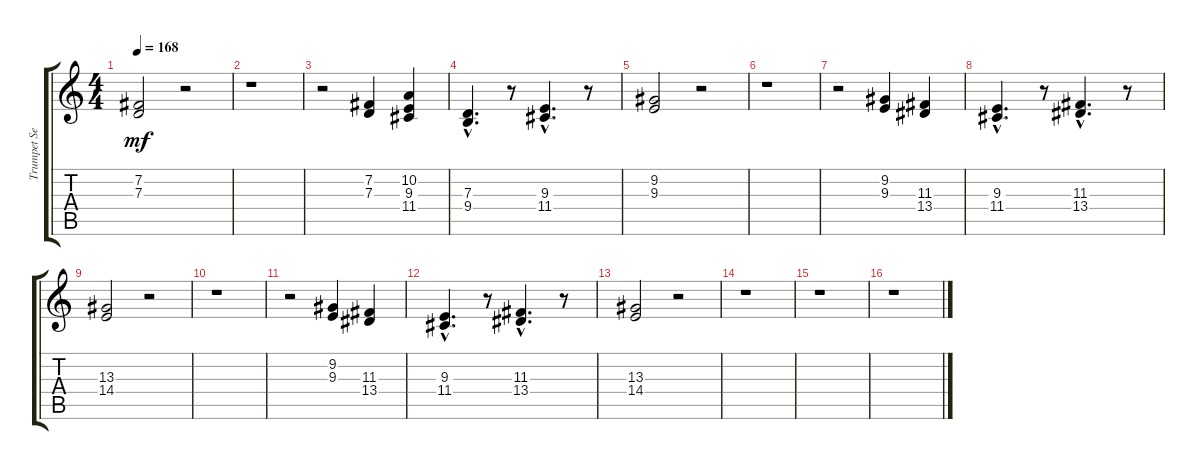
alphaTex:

\track ("Trumpet Section" "Trumpet Se") {instrument trombone}
\staff {score tabs}
\tuning (E4 B3 G3 D3 A2 E2) {hide}
\ts (4 4)
\tempo 168
\clef g2
\ks c
(7.2 7.3).2{dy mf} r.2 |
r.1 |
r.2 (7.2 7.3).4 (10.2 9.3 11.4).4 |
(7.3{hac} 9.4{hac}).4{d} r.8 (9.3{hac} 11.4{hac}).4{d} r.8 |
\section ("" "")
(9.2 9.3).2 r.2 |
r.1 |
r.2 (9.2 9.3).4 (11.3 13.4).4 |
(9.3{hac} 11.4{hac}).4{d} r.8 (11.3{hac} 13.4{hac}).4{d} r.8 |
(13.3 14.4).2 r.2 |
r.1 |
r.2 (9.2 9.3).4 (11.3 13.4).4 |
(9.3{hac} 11.4{hac}).4{d} r.8 (11.3{hac} 13.4{hac}).4{d} r.8 |
(13.3 14.4).2 r.2 |
r.1 |
\section ("" "")
r.1 |
r.1
